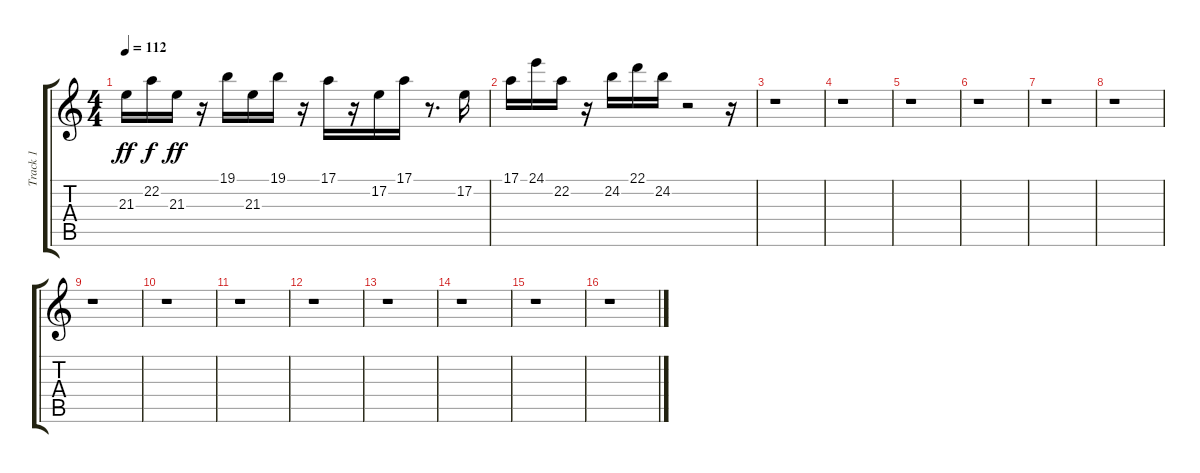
\track ("Track 1" "Track 1") {instrument lead2sawtooth}
\staff {score tabs}
\tuning (E4 B3 G3 D3 A2 E2) {hide}
\ts (4 4)
\tempo 112
\clef g2
\ks c
21.3.16{dy ff} 22.2.16{dy f} 21.3.16{dy ff} r.16 19.1.16 21.3.16 19.1.16 r.16 17.1.16 r.16 17.2.16 17.1.16 r.8{d} 17.2.16 |
17.1.16 24.1.16 22.2.16 r.16 24.2.16 22.1.16 24.2.16 r.2 r.16 |
r.1 |
r.1 |
r.1 |
r.1 |
r.1 |
r.1 |
r.1 |
r.1 |
r.1 |
r.1 |
r.1 |
r.1 |
r.1 |
r.1
